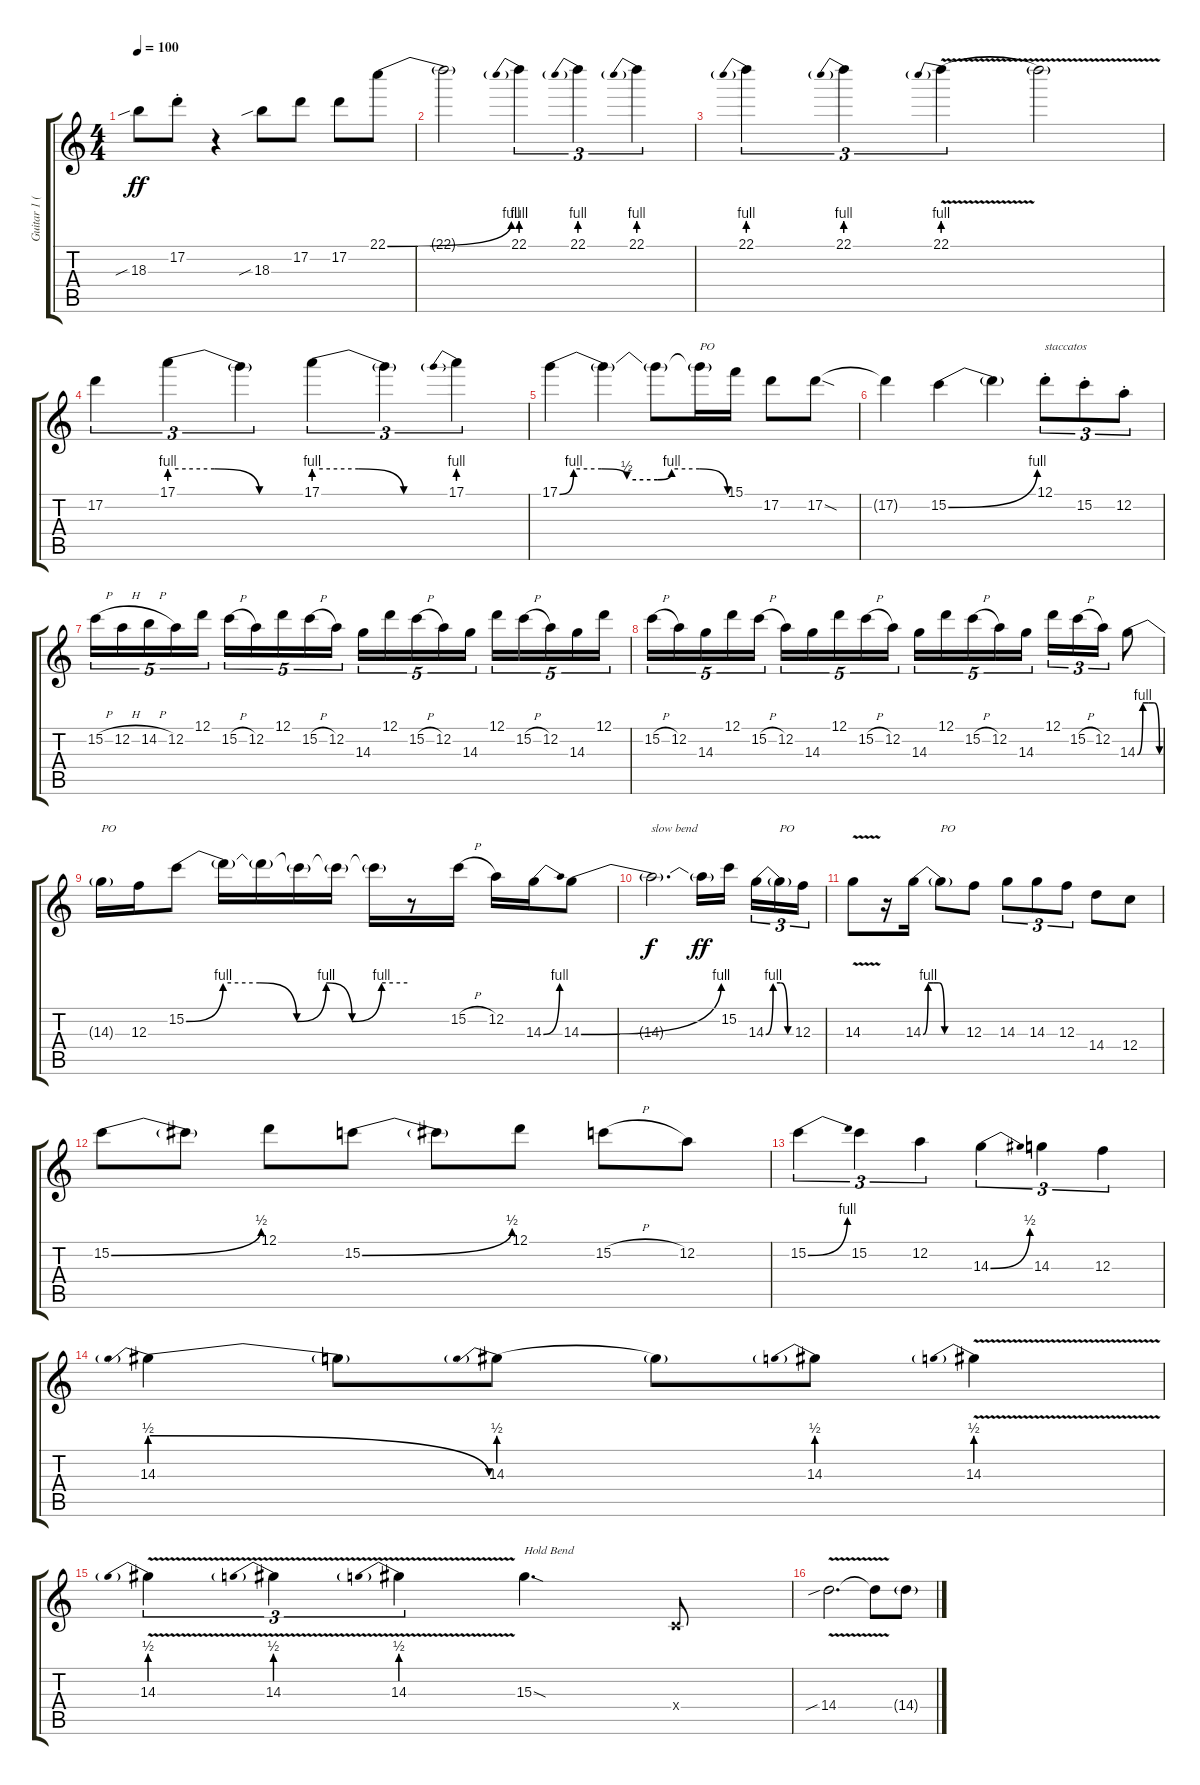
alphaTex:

\track ("Guitar 1 (Slash)" "Guitar 1 (") {instrument overdrivenguitar}
\staff {score tabs}
\tuning (D4 A3 F3 C3 G2 D2) {hide}
\ts (4 4)
\tempo 100
\clef g2
\ks c
18.3{sib}.8{dy ff} 17.2{st}.8 r.4 18.3{sib}.8 17.2.8 17.2.8 22.1{be (bend 0 0 60 4)}.8 |
22.1{t}.2 22.1{be (prebend 0 4 60 4)}.4{tu (3 2)} 22.1{be (prebend 0 4 60 4)}.4{tu (3 2)} 22.1{be (prebend 0 4 60 4)}.4{tu (3 2)} |
22.1{be (prebend 0 4 60 4)}.4{tu (3 2)} 22.1{be (prebend 0 4 60 4)}.4{tu (3 2)} 22.1{be (prebend 0 4 60 4) v}.4{tu (3 2)} 22.1{t}.2 |
17.2.4{tu (3 2)} 17.1{be (custom 0 4 20 4 40 0 60 0)}.4{tu (3 2)} 17.1{t}.4{tu (3 2)} 17.1{be (custom 0 4 20 4 40 0 60 0)}.4{tu (3 2)} 17.1{t}.4{tu (3 2)} 17.1{be (prebend 0 4 60 4)}.4{tu (3 2)} |
17.1{be (custom 0 0 5 4 15 4 24 2 35 2 40 4 50 4 60 0)}.4 17.1{t}.4 17.1{t}.8 17.1{t}.16{txt "PO"} 15.1.16 17.2.8 17.2{sod}.8 |
17.2{t}.4 15.2{be (bend 0 0 60 4)}.4 15.2{t}.4 12.1{st}.8{tu (3 2) txt "staccatos"} 15.2{st}.8{tu (3 2)} 12.2{st}.8{tu (3 2)} |
15.2{h}.16{tu (5 4)} 12.2{h}.16{tu (5 4)} 14.2{h}.16{tu (5 4)} 12.2.16{tu (5 4)} 12.1.16{tu (5 4)} 15.2{h}.16{tu (5 4)} 12.2.16{tu (5 4)} 12.1.16{tu (5 4)} 15.2{h}.16{tu (5 4)} 12.2.16{tu (5 4)} 14.3.16{tu (5 4)} 12.1.16{tu (5 4)} 15.2{h}.16{tu (5 4)} 12.2.16{tu (5 4)} 14.3.16{tu (5 4)} 12.1.16{tu (5 4)} 15.2{h}.16{tu (5 4)} 12.2.16{tu (5 4)} 14.3.16{tu (5 4)} 12.1.16{tu (5 4)} |
15.2{h}.16{tu (5 4)} 12.2.16{tu (5 4)} 14.3.16{tu (5 4)} 12.1.16{tu (5 4)} 15.2{h}.16{tu (5 4)} 12.2.16{tu (5 4)} 14.3.16{tu (5 4)} 12.1.16{tu (5 4)} 15.2{h}.16{tu (5 4)} 12.2.16{tu (5 4)} 14.3.16{tu (5 4)} 12.1.16{tu (5 4)} 15.2{h}.16{tu (5 4)} 12.2.16{tu (5 4)} 14.3.16{tu (5 4)} 12.1.16{tu (3 2)} 15.2{h}.16{tu (3 2)} 12.2.16{tu (3 2)} 14.3{be (custom 0 0 15 4 30 4 45 4 60 0)}.8 |
14.3{t}.16{txt "PO"} 12.3.16 15.2{be (custom 0 0 10 4 20 4 30 0 38 4 45 0 53 4 60 4)}.8 15.2{t}.16 15.2{t}.16 15.2{t}.16 15.2{t}.16 15.2{t}.16 r.8 15.2{h}.16 12.2.16 14.3{be (bend 0 0 60 4)}.16 14.3{be (bend 0 0 60 4)}.8 |
14.3{t}.2{d txt "slow bend" dy f} 14.3{t}.16{dy ff} 15.2.16{beam splitsecondary} 14.3{be (custom 0 0 15 4 30 4 45 0 60 0)}.16{tu (3 2)} 14.3{t}.16{tu (3 2) txt "PO"} 12.3.16{tu (3 2)} |
14.3{v}.8 r.16 14.3{be (custom 0 0 7 4 15 4 22 4 30 0 45 0 60 0)}.16 14.3{t}.8{txt "PO"} 12.3.8 14.3.8{tu (3 2)} 14.3.8{tu (3 2)} 12.3.8{tu (3 2)} 14.4.8 12.4.8 |
15.2{be (bend 0 0 60 2)}.8 15.2{t}.8 12.1.8 15.2{be (bend 0 0 60 2)}.8 15.2{t}.8 12.1.8 15.2{h}.8 12.2.8 |
15.2{be (bend 0 0 60 4)}.4{tu (3 2)} 15.2.4{tu (3 2)} 12.2.4{tu (3 2)} 14.3{be (bend 0 0 60 2)}.4{tu (3 2)} 14.3.4{tu (3 2)} 12.3.4{tu (3 2)} |
14.3{be (prebendrelease 0 2 60 0)}.4 14.3{t}.8 14.3{be (prebend 0 2 60 2)}.8 14.3{t}.8 14.3{be (prebend 0 2 60 2)}.8 14.3{be (prebend 0 2 60 2) v}.4 |
14.3{be (prebend 0 2 60 2) v}.4{tu (3 2)} 14.3{be (prebend 0 2 60 2) v}.4{tu (3 2)} 14.3{be (prebend 0 2 60 2) v}.4{tu (3 2)} 15.3{sod}.4{d txt "Hold Bend"} 0.4{x}.8 |
14.4{v sib}.2{d} 14.4{t}.8 14.4{sl g}.8
